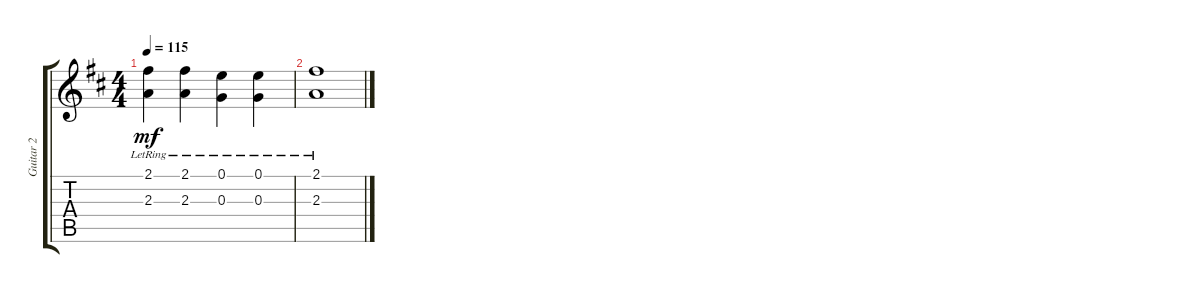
\track ("Guitar 2" "Guitar 2") {instrument acousticguitarsteel}
\staff {score tabs}
\tuning (E4 B3 G3 D3 A2 D2) {hide}
\ts (4 4)
\tempo 115
\clef g2
\ks d
(2.1{lr} 2.3{lr}).4{dy mf} (2.1{lr} 2.3{lr}).4 (0.1{lr} 0.3{lr}).4 (0.1{lr} 0.3{lr}).4 |
(2.1{lr} 2.3{lr}).1
